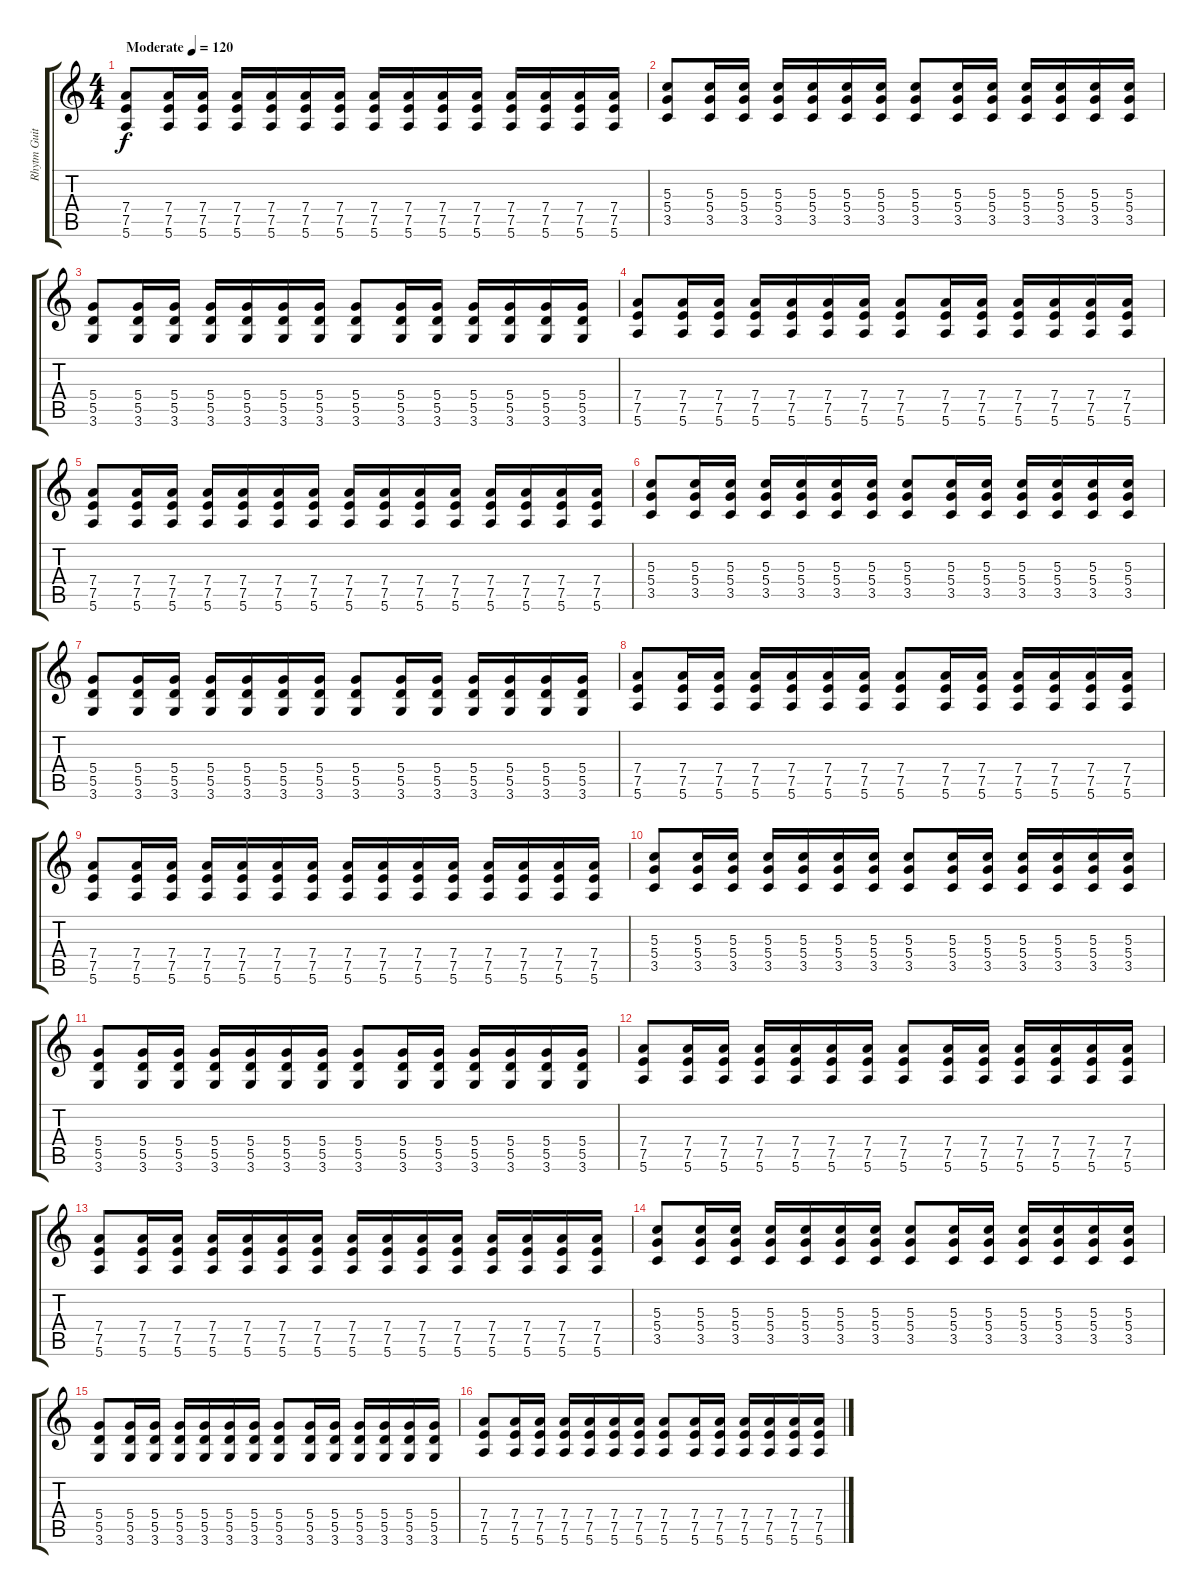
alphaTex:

\track ("Rhytm Guitar (main riff)" "Rhytm Guit") {instrument distortionguitar}
\staff {score tabs}
\tuning (E4 B3 G3 D3 A2 E2) {hide}
\ts (4 4)
\tempo (120 "Moderate")
\clef g2
\ks c
(7.4 7.5 5.6).8{dy f instrument distortionguitar} (7.4 7.5 5.6).16 (7.4 7.5 5.6).16 (7.4 7.5 5.6).16 (7.4 7.5 5.6).16 (7.4 7.5 5.6).16 (7.4 7.5 5.6).16 (7.4 7.5 5.6).16 (7.4 7.5 5.6).16 (7.4 7.5 5.6).16 (7.4 7.5 5.6).16 (7.4 7.5 5.6).16 (7.4 7.5 5.6).16 (7.4 7.5 5.6).16 (7.4 7.5 5.6).16 |
(5.3 5.4 3.5).8 (5.3 5.4 3.5).16 (5.3 5.4 3.5).16 (5.3 5.4 3.5).16 (5.3 5.4 3.5).16 (5.3 5.4 3.5).16 (5.3 5.4 3.5).16 (5.3 5.4 3.5).8 (5.3 5.4 3.5).16 (5.3 5.4 3.5).16 (5.3 5.4 3.5).16 (5.3 5.4 3.5).16 (5.3 5.4 3.5).16 (5.3 5.4 3.5).16 |
(5.4 5.5 3.6).8 (5.4 5.5 3.6).16 (5.4 5.5 3.6).16 (5.4 5.5 3.6).16 (5.4 5.5 3.6).16 (5.4 5.5 3.6).16 (5.4 5.5 3.6).16 (5.4 5.5 3.6).8 (5.4 5.5 3.6).16 (5.4 5.5 3.6).16 (5.4 5.5 3.6).16 (5.4 5.5 3.6).16 (5.4 5.5 3.6).16 (5.4 5.5 3.6).16 |
(7.4 7.5 5.6).8 (7.4 7.5 5.6).16 (7.4 7.5 5.6).16 (7.4 7.5 5.6).16 (7.4 7.5 5.6).16 (7.4 7.5 5.6).16 (7.4 7.5 5.6).16 (7.4 7.5 5.6).8 (7.4 7.5 5.6).16 (7.4 7.5 5.6).16 (7.4 7.5 5.6).16 (7.4 7.5 5.6).16 (7.4 7.5 5.6).16 (7.4 7.5 5.6).16 |
(7.4 7.5 5.6).8 (7.4 7.5 5.6).16 (7.4 7.5 5.6).16 (7.4 7.5 5.6).16 (7.4 7.5 5.6).16 (7.4 7.5 5.6).16 (7.4 7.5 5.6).16 (7.4 7.5 5.6).16 (7.4 7.5 5.6).16 (7.4 7.5 5.6).16 (7.4 7.5 5.6).16 (7.4 7.5 5.6).16 (7.4 7.5 5.6).16 (7.4 7.5 5.6).16 (7.4 7.5 5.6).16 |
(5.3 5.4 3.5).8 (5.3 5.4 3.5).16 (5.3 5.4 3.5).16 (5.3 5.4 3.5).16 (5.3 5.4 3.5).16 (5.3 5.4 3.5).16 (5.3 5.4 3.5).16 (5.3 5.4 3.5).8 (5.3 5.4 3.5).16 (5.3 5.4 3.5).16 (5.3 5.4 3.5).16 (5.3 5.4 3.5).16 (5.3 5.4 3.5).16 (5.3 5.4 3.5).16 |
(5.4 5.5 3.6).8 (5.4 5.5 3.6).16 (5.4 5.5 3.6).16 (5.4 5.5 3.6).16 (5.4 5.5 3.6).16 (5.4 5.5 3.6).16 (5.4 5.5 3.6).16 (5.4 5.5 3.6).8 (5.4 5.5 3.6).16 (5.4 5.5 3.6).16 (5.4 5.5 3.6).16 (5.4 5.5 3.6).16 (5.4 5.5 3.6).16 (5.4 5.5 3.6).16 |
(7.4 7.5 5.6).8 (7.4 7.5 5.6).16 (7.4 7.5 5.6).16 (7.4 7.5 5.6).16 (7.4 7.5 5.6).16 (7.4 7.5 5.6).16 (7.4 7.5 5.6).16 (7.4 7.5 5.6).8 (7.4 7.5 5.6).16 (7.4 7.5 5.6).16 (7.4 7.5 5.6).16 (7.4 7.5 5.6).16 (7.4 7.5 5.6).16 (7.4 7.5 5.6).16 |
(7.4 7.5 5.6).8 (7.4 7.5 5.6).16 (7.4 7.5 5.6).16 (7.4 7.5 5.6).16 (7.4 7.5 5.6).16 (7.4 7.5 5.6).16 (7.4 7.5 5.6).16 (7.4 7.5 5.6).16 (7.4 7.5 5.6).16 (7.4 7.5 5.6).16 (7.4 7.5 5.6).16 (7.4 7.5 5.6).16 (7.4 7.5 5.6).16 (7.4 7.5 5.6).16 (7.4 7.5 5.6).16 |
(5.3 5.4 3.5).8 (5.3 5.4 3.5).16 (5.3 5.4 3.5).16 (5.3 5.4 3.5).16 (5.3 5.4 3.5).16 (5.3 5.4 3.5).16 (5.3 5.4 3.5).16 (5.3 5.4 3.5).8 (5.3 5.4 3.5).16 (5.3 5.4 3.5).16 (5.3 5.4 3.5).16 (5.3 5.4 3.5).16 (5.3 5.4 3.5).16 (5.3 5.4 3.5).16 |
(5.4 5.5 3.6).8 (5.4 5.5 3.6).16 (5.4 5.5 3.6).16 (5.4 5.5 3.6).16 (5.4 5.5 3.6).16 (5.4 5.5 3.6).16 (5.4 5.5 3.6).16 (5.4 5.5 3.6).8 (5.4 5.5 3.6).16 (5.4 5.5 3.6).16 (5.4 5.5 3.6).16 (5.4 5.5 3.6).16 (5.4 5.5 3.6).16 (5.4 5.5 3.6).16 |
(7.4 7.5 5.6).8 (7.4 7.5 5.6).16 (7.4 7.5 5.6).16 (7.4 7.5 5.6).16 (7.4 7.5 5.6).16 (7.4 7.5 5.6).16 (7.4 7.5 5.6).16 (7.4 7.5 5.6).8 (7.4 7.5 5.6).16 (7.4 7.5 5.6).16 (7.4 7.5 5.6).16 (7.4 7.5 5.6).16 (7.4 7.5 5.6).16 (7.4 7.5 5.6).16 |
(7.4 7.5 5.6).8 (7.4 7.5 5.6).16 (7.4 7.5 5.6).16 (7.4 7.5 5.6).16 (7.4 7.5 5.6).16 (7.4 7.5 5.6).16 (7.4 7.5 5.6).16 (7.4 7.5 5.6).16 (7.4 7.5 5.6).16 (7.4 7.5 5.6).16 (7.4 7.5 5.6).16 (7.4 7.5 5.6).16 (7.4 7.5 5.6).16 (7.4 7.5 5.6).16 (7.4 7.5 5.6).16 |
(5.3 5.4 3.5).8 (5.3 5.4 3.5).16 (5.3 5.4 3.5).16 (5.3 5.4 3.5).16 (5.3 5.4 3.5).16 (5.3 5.4 3.5).16 (5.3 5.4 3.5).16 (5.3 5.4 3.5).8 (5.3 5.4 3.5).16 (5.3 5.4 3.5).16 (5.3 5.4 3.5).16 (5.3 5.4 3.5).16 (5.3 5.4 3.5).16 (5.3 5.4 3.5).16 |
(5.4 5.5 3.6).8 (5.4 5.5 3.6).16 (5.4 5.5 3.6).16 (5.4 5.5 3.6).16 (5.4 5.5 3.6).16 (5.4 5.5 3.6).16 (5.4 5.5 3.6).16 (5.4 5.5 3.6).8 (5.4 5.5 3.6).16 (5.4 5.5 3.6).16 (5.4 5.5 3.6).16 (5.4 5.5 3.6).16 (5.4 5.5 3.6).16 (5.4 5.5 3.6).16 |
(7.4 7.5 5.6).8 (7.4 7.5 5.6).16 (7.4 7.5 5.6).16 (7.4 7.5 5.6).16 (7.4 7.5 5.6).16 (7.4 7.5 5.6).16 (7.4 7.5 5.6).16 (7.4 7.5 5.6).8 (7.4 7.5 5.6).16 (7.4 7.5 5.6).16 (7.4 7.5 5.6).16 (7.4 7.5 5.6).16 (7.4 7.5 5.6).16 (7.4 7.5 5.6).16
